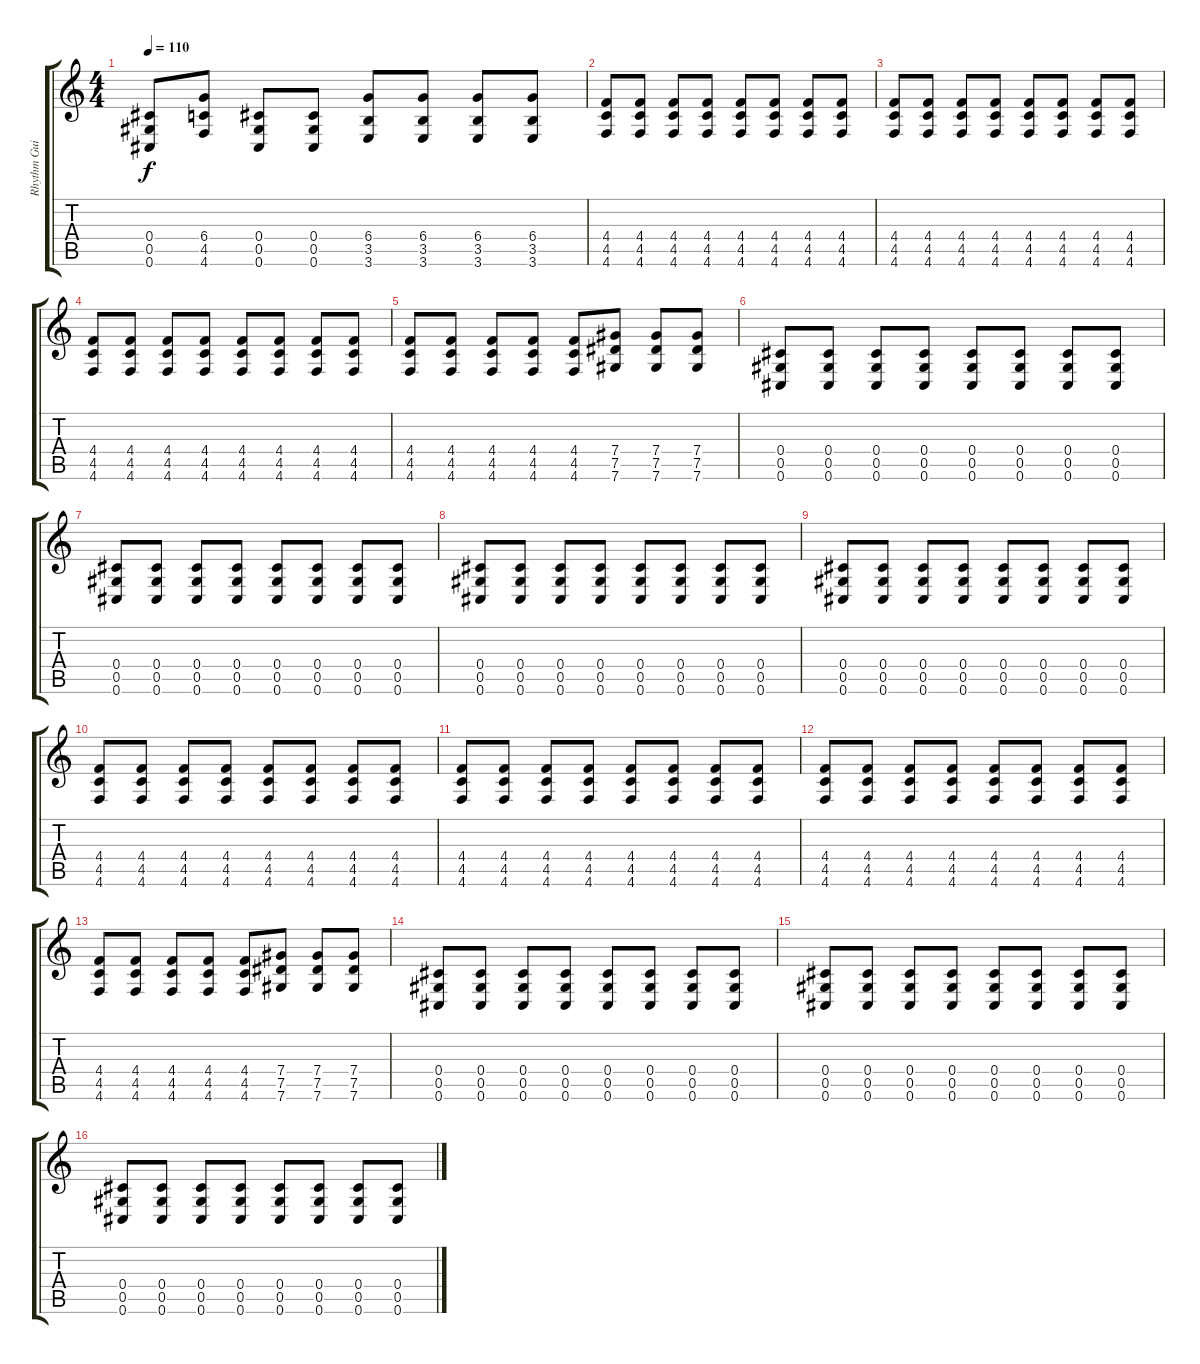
\track ("Rhythm Guitar 1" "Rhythm Gui") {instrument distortionguitar}
\staff {score tabs}
\tuning (Eb4 Bb3 Gb3 Db3 Ab2 Db2) {hide}
\ts (4 4)
\tempo 110
\clef g2
\ks c
(0.4 0.5 0.6).8{dy f} (6.4 4.5 4.6).8 (0.4 0.5 0.6).8 (0.4 0.5 0.6).8 (6.4 3.5 3.6).8 (6.4 3.5 3.6).8 (6.4 3.5 3.6).8 (6.4 3.5 3.6).8 |
(4.4 4.5 4.6).8 (4.4 4.5 4.6).8 (4.4 4.5 4.6).8 (4.4 4.5 4.6).8 (4.4 4.5 4.6).8 (4.4 4.5 4.6).8 (4.4 4.5 4.6).8 (4.4 4.5 4.6).8 |
(4.4 4.5 4.6).8 (4.4 4.5 4.6).8 (4.4 4.5 4.6).8 (4.4 4.5 4.6).8 (4.4 4.5 4.6).8 (4.4 4.5 4.6).8 (4.4 4.5 4.6).8 (4.4 4.5 4.6).8 |
(4.4 4.5 4.6).8 (4.4 4.5 4.6).8 (4.4 4.5 4.6).8 (4.4 4.5 4.6).8 (4.4 4.5 4.6).8 (4.4 4.5 4.6).8 (4.4 4.5 4.6).8 (4.4 4.5 4.6).8 |
(4.4 4.5 4.6).8 (4.4 4.5 4.6).8 (4.4 4.5 4.6).8 (4.4 4.5 4.6).8 (4.4 4.5 4.6).8 (7.4 7.5 7.6).8 (7.4 7.5 7.6).8 (7.4 7.5 7.6).8 |
(0.4 0.5 0.6).8 (0.4 0.5 0.6).8 (0.4 0.5 0.6).8 (0.4 0.5 0.6).8 (0.4 0.5 0.6).8 (0.4 0.5 0.6).8 (0.4 0.5 0.6).8 (0.4 0.5 0.6).8 |
(0.4 0.5 0.6).8 (0.4 0.5 0.6).8 (0.4 0.5 0.6).8 (0.4 0.5 0.6).8 (0.4 0.5 0.6).8 (0.4 0.5 0.6).8 (0.4 0.5 0.6).8 (0.4 0.5 0.6).8 |
(0.4 0.5 0.6).8 (0.4 0.5 0.6).8 (0.4 0.5 0.6).8 (0.4 0.5 0.6).8 (0.4 0.5 0.6).8 (0.4 0.5 0.6).8 (0.4 0.5 0.6).8 (0.4 0.5 0.6).8 |
(0.4 0.5 0.6).8 (0.4 0.5 0.6).8 (0.4 0.5 0.6).8 (0.4 0.5 0.6).8 (0.4 0.5 0.6).8 (0.4 0.5 0.6).8 (0.4 0.5 0.6).8 (0.4 0.5 0.6).8 |
(4.4 4.5 4.6).8 (4.4 4.5 4.6).8 (4.4 4.5 4.6).8 (4.4 4.5 4.6).8 (4.4 4.5 4.6).8 (4.4 4.5 4.6).8 (4.4 4.5 4.6).8 (4.4 4.5 4.6).8 |
(4.4 4.5 4.6).8 (4.4 4.5 4.6).8 (4.4 4.5 4.6).8 (4.4 4.5 4.6).8 (4.4 4.5 4.6).8 (4.4 4.5 4.6).8 (4.4 4.5 4.6).8 (4.4 4.5 4.6).8 |
(4.4 4.5 4.6).8 (4.4 4.5 4.6).8 (4.4 4.5 4.6).8 (4.4 4.5 4.6).8 (4.4 4.5 4.6).8 (4.4 4.5 4.6).8 (4.4 4.5 4.6).8 (4.4 4.5 4.6).8 |
(4.4 4.5 4.6).8 (4.4 4.5 4.6).8 (4.4 4.5 4.6).8 (4.4 4.5 4.6).8 (4.4 4.5 4.6).8 (7.4 7.5 7.6).8 (7.4 7.5 7.6).8 (7.4 7.5 7.6).8 |
(0.4 0.5 0.6).8 (0.4 0.5 0.6).8 (0.4 0.5 0.6).8 (0.4 0.5 0.6).8 (0.4 0.5 0.6).8 (0.4 0.5 0.6).8 (0.4 0.5 0.6).8 (0.4 0.5 0.6).8 |
(0.4 0.5 0.6).8 (0.4 0.5 0.6).8 (0.4 0.5 0.6).8 (0.4 0.5 0.6).8 (0.4 0.5 0.6).8 (0.4 0.5 0.6).8 (0.4 0.5 0.6).8 (0.4 0.5 0.6).8 |
(0.4 0.5 0.6).8 (0.4 0.5 0.6).8 (0.4 0.5 0.6).8 (0.4 0.5 0.6).8 (0.4 0.5 0.6).8 (0.4 0.5 0.6).8 (0.4 0.5 0.6).8 (0.4 0.5 0.6).8
